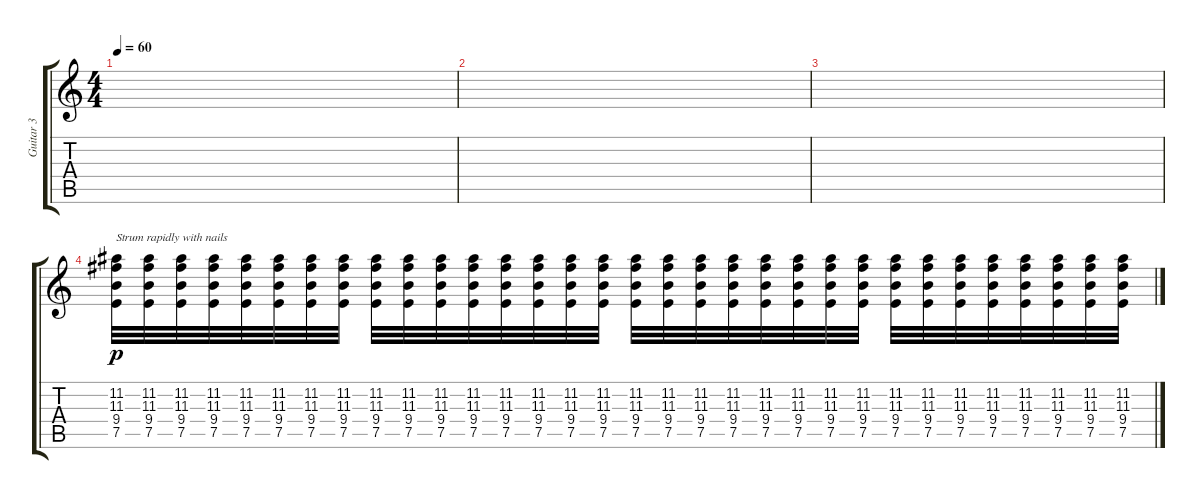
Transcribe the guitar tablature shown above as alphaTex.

\track ("Guitar 3" "Guitar 3") {instrument electricguitarclean}
\staff {score tabs}
\tuning (E4 B3 G3 D3 A2 E2) {hide}
\ts (4 4)
\tempo 60
\clef g2
\ks c
|
|
|
(11.2 11.3 9.4 7.5).32{txt "Strum rapidly with nails" dy p volume 8} (11.2 11.3 9.4 7.5).32 (11.2 11.3 9.4 7.5).32 (11.2 11.3 9.4 7.5).32 (11.2 11.3 9.4 7.5).32{volume 7} (11.2 11.3 9.4 7.5).32 (11.2 11.3 9.4 7.5).32 (11.2 11.3 9.4 7.5).32 (11.2 11.3 9.4 7.5).32{volume 6} (11.2 11.3 9.4 7.5).32 (11.2 11.3 9.4 7.5).32 (11.2 11.3 9.4 7.5).32 (11.2 11.3 9.4 7.5).32{volume 5} (11.2 11.3 9.4 7.5).32 (11.2 11.3 9.4 7.5).32 (11.2 11.3 9.4 7.5).32 (11.2 11.3 9.4 7.5).32{volume 4} (11.2 11.3 9.4 7.5).32 (11.2 11.3 9.4 7.5).32 (11.2 11.3 9.4 7.5).32 (11.2 11.3 9.4 7.5).32{volume 3} (11.2 11.3 9.4 7.5).32 (11.2 11.3 9.4 7.5).32 (11.2 11.3 9.4 7.5).32 (11.2 11.3 9.4 7.5).32{volume 2} (11.2 11.3 9.4 7.5).32 (11.2 11.3 9.4 7.5).32{volume 1} (11.2 11.3 9.4 7.5).32 (11.2 11.3 9.4 7.5).32{volume 0} (11.2 11.3 9.4 7.5).32 (11.2 11.3 9.4 7.5).32 (11.2 11.3 9.4 7.5).32
